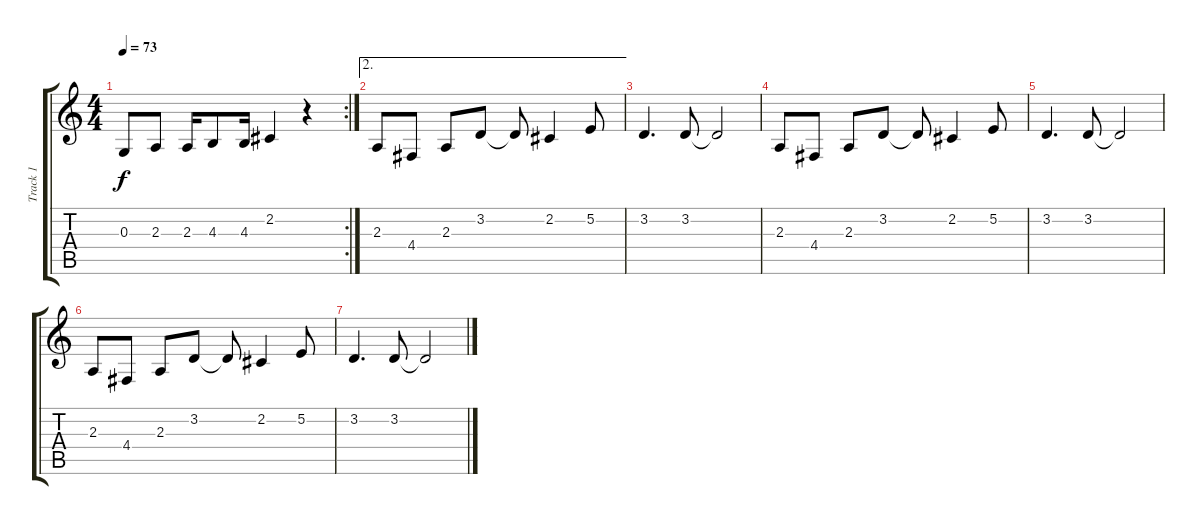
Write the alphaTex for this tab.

\track ("Track 1" "Track 1") {instrument tenorsax}
\staff {score tabs}
\tuning (E4 B3 G3 D3 A2 E2) {hide}
\rc 2
\ts (4 4)
\tempo 73
\clef g2
\ks c
0.3.8{dy f} 2.3.8 2.3.16 4.3.8 4.3.16 2.2.4 r.4 |
\ae 2
2.3.8 4.4.8 2.3.8 3.2.8 3.2{t}.8 2.2.4 5.2.8 |
3.2.4{d} 3.2.8 3.2{t}.2 |
2.3.8 4.4.8 2.3.8 3.2.8 3.2{t}.8 2.2.4 5.2.8 |
3.2.4{d} 3.2.8 3.2{t}.2 |
2.3.8 4.4.8 2.3.8 3.2.8 3.2{t}.8 2.2.4 5.2.8 |
3.2.4{d} 3.2.8 3.2{t}.2
